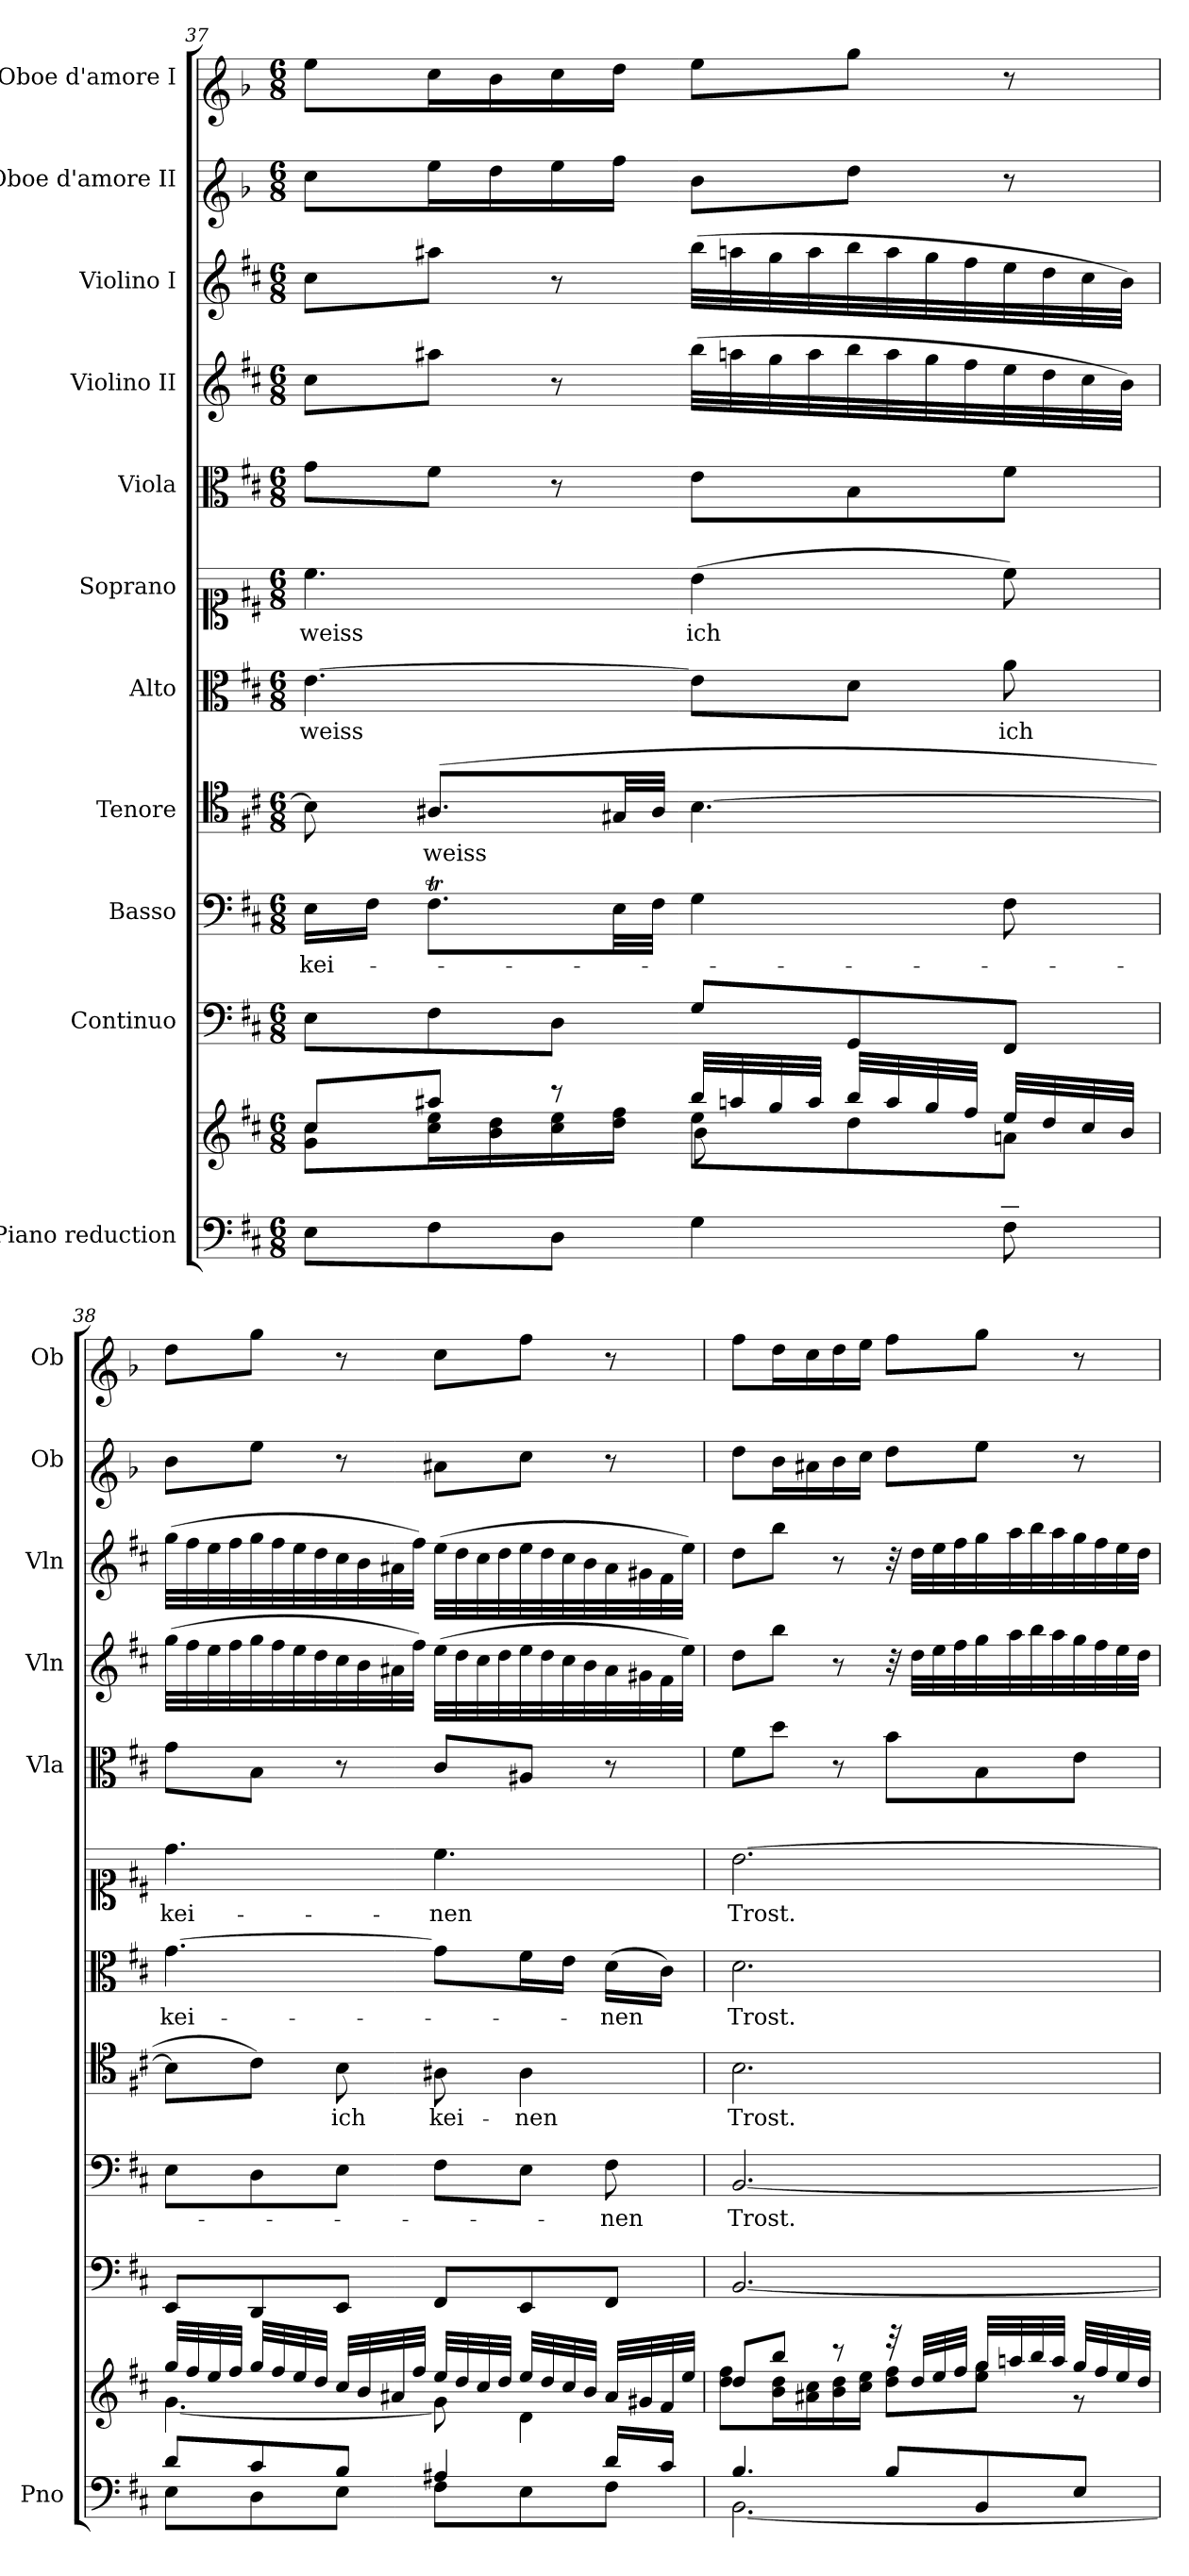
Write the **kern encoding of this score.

**kern	**kern	**kern	**kern	**text	**kern	**text	**kern	**text	**kern	**text	**kern	**kern	**kern	**kern	**kern
*part11	*part11	*part10	*part9	*part9	*part8	*part8	*part7	*part7	*part6	*part6	*part5	*part4	*part3	*part2	*part1
*staff12	*staff11	*staff10	*staff9	*staff9	*staff8	*staff8	*staff7	*staff7	*staff6	*staff6	*staff5	*staff4	*staff3	*staff2	*staff1
*I"Piano reduction	*	*I"Continuo	*I"Basso	*	*I"Tenore	*	*I"Alto	*	*I"Soprano	*	*I"Viola	*I"Violino II	*I"Violino I	*I"Oboe d'amore II	*I"Oboe d'amore I
*I'Pno	*	*	*	*	*	*	*	*	*	*	*I'Vla	*I'Vln	*I'Vln	*I'Ob	*I'Ob
!!LO:PB:g=z
*clefF4	*clefG2	*clefF4	*clefF4	*	*clefC4	*	*clefC3	*	*clefC1	*	*clefC3	*clefG2	*clefG2	*clefG1	*clefG1
*	*	*	*	*	*	*	*	*	*	*	*	*	*	*ITrd2c3	*ITrd2c3
*k[f#c#]	*k[f#c#]	*k[f#c#]	*k[f#c#]	*	*k[f#c#]	*	*k[f#c#]	*	*k[f#c#]	*	*k[f#c#]	*k[f#c#]	*k[f#c#]	*k[f#c#]	*k[f#c#]
*M6/8	*M6/8	*M6/8	*M6/8	*	*M6/8	*	*M6/8	*	*M6/8	*	*M6/8	*M6/8	*M6/8	*M6/8	*M6/8
=37	=37	=37	=37	=37	=37	=37	=37	=37	=37	=37	=37	=37	=37	=37	=37
*^	*^	*	*	*	*	*	*	*	*	*	*	*	*	*	*
*	*	*	*^	*	*	*	*	*	*	*	*	*	*	*	*	*	*
!	!	!	!	!	!	!	!LO:LY:b	!	!	!	!LO:LY:b	!	!LO:LY:b	!	!	!	!	!
4.ryy	8E\L	8cc#/L	8g\ 8cc#\L	4.ryy	8E\L	16E\LL	kei-	8B\]	.	[4.e\	weiss	4.cc#\	weiss	8g\L	8cc#\L	8cc#\L	8cc#\L	8ee\L
.	.	.	.	.	.	16F#\JJ	.	.	.	.	.	.	.	.	.	.	.	.
!	!	!	!	!	!	!	!	!	!LO:LY:b	!	!	!	!	!	!	!	!	!
.	8F#\	8aa#X/J	16cc#\ 16ee\L	.	8F#\	8.F#t\L	.	(8.A#X/L	weiss	.	.	.	.	8f#\J	8aa#X\J	8aa#X\J	16ee\L	16cc#\L
.	.	.	16b\ 16dd\	.	.	.	.	.	.	.	.	.	.	.	.	.	16dd\	16b\
.	8D\J	8r	16cc#\ 16ee\	.	8D\J	.	.	.	.	.	.	.	.	8r	8r	8r	16ee\	16cc#\
.	.	.	16dd\ 16ff#\JJ	.	.	32E\LL	.	32G#X/LL	.	.	.	.	.	.	.	.	16ff#\JJ	16dd\JJ
.	.	.	.	.	.	32F#\JJJ	.	32A#/JJJ	.	.	.	.	.	.	.	.	.	.
!	!	!	!	!	!	!	!	!	!	!	!	!	!LO:LY:b	!	!	!	!	!
8ryy	4G\	32bb/LLL	8ee\L	8b\L	8G/L	4G\	.	[4.B\	.	8e\L]	.	(4b\	ich	8e\L	(32bb\LLL	(32bb\LLL	8b\L	8ee\L
.	.	32aan/	.	.	.	.	.	.	.	.	.	.	.	.	32aan\	32aan\	.	.
.	.	32gg/	.	.	.	.	.	.	.	.	.	.	.	.	32gg\	32gg\	.	.
.	.	32aa/JJJ	.	.	.	.	.	.	.	.	.	.	.	.	32aa\	32aa\	.	.
8B/	.	32bb/LLL	8dd\	4ryy	8GG/	.	.	.	.	8d\J	.	.	.	8B\	32bb\	32bb\	8dd\J	8gg\J
.	.	32aa/	.	.	.	.	.	.	.	.	.	.	.	.	32aa\	32aa\	.	.
.	.	32gg/	.	.	.	.	.	.	.	.	.	.	.	.	32gg\	32gg\	.	.
.	.	32ff#/JJJ	.	.	.	.	.	.	.	.	.	.	.	.	32ff#\	32ff#\	.	.
!	!	!	!	!	!	!	!	!	!	!	!LO:LY:b	!	!	!	!	!	!	!
8c#/J	8F#\	32ee/LLL	8an\J	.	8FF#/J	8F#\	.	.	.	8a\	ich	8cc#\)	.	8f#\J	32ee\	32ee\	8r	8r
.	.	32dd/	.	.	.	.	.	.	.	.	.	.	.	.	32dd\	32dd\	.	.
.	.	32cc#/	.	.	.	.	.	.	.	.	.	.	.	.	32cc#\	32cc#\	.	.
.	.	32b/JJJ	.	.	.	.	.	.	.	.	.	.	.	.	32b\JJJ)	32b\JJJ)	.	.
*	*	*	*v	*v	*	*	*	*	*	*	*	*	*	*	*	*	*	*
=38	=38	=38	=38	=38	=38	=38	=38	=38	=38	=38	=38	=38	=38	=38	=38	=38	=38
!	!	!	!	!	!	!	!	!	!	!LO:LY:b	!	!LO:LY:b	!	!	!	!	!
8d/L	8E\L	32gg/LLL	[4.g\	8EE/L	8E\L	.	8B\L]	.	[4.g\	kei-	4.dd\	kei-	8g\L	(32gg\LLL	(32gg\LLL	8b\L	8dd\L
.	.	32ff#/	.	.	.	.	.	.	.	.	.	.	.	32ff#\	32ff#\	.	.
.	.	32ee/	.	.	.	.	.	.	.	.	.	.	.	32ee\	32ee\	.	.
.	.	32ff#/JJJ	.	.	.	.	.	.	.	.	.	.	.	32ff#\	32ff#\	.	.
8c#/	8D\	32gg/LLL	.	8DD/	8D\	.	8c#\J)	.	.	.	.	.	8B\J	32gg\	32gg\	8ee\J	8gg\J
.	.	32ff#/	.	.	.	.	.	.	.	.	.	.	.	32ff#\	32ff#\	.	.
.	.	32ee/	.	.	.	.	.	.	.	.	.	.	.	32ee\	32ee\	.	.
.	.	32dd/JJJ	.	.	.	.	.	.	.	.	.	.	.	32dd\	32dd\	.	.
!	!	!	!	!	!	!	!	!LO:LY:b	!	!	!	!	!	!	!	!	!
8B/J	8E\J	32cc#/LLL	.	8EE/J	8E\J	.	8B\	ich	.	.	.	.	8r	32cc#\	32cc#\	8r	8r
.	.	32b/	.	.	.	.	.	.	.	.	.	.	.	32b\	32b\	.	.
.	.	32a#X/	.	.	.	.	.	.	.	.	.	.	.	32a#X\	32a#X\	.	.
.	.	32ff#/JJJ	.	.	.	.	.	.	.	.	.	.	.	32ff#\JJJ)	32ff#\JJJ)	.	.
!	!	!	!	!	!	!	!	!LO:LY:b	!	!	!	!LO:LY:b	!	!	!	!	!
4A#X/	8F#\L	32ee/LLL	8g\]	8FF#/L	8F#\L	.	8A#X\	kei-	8g\L]	.	4.cc#\	-nen	8c#/L	(32ee\LLL	(32ee\LLL	8a#X\L	8cc#\L
.	.	32dd/	.	.	.	.	.	.	.	.	.	.	.	32dd\	32dd\	.	.
.	.	32cc#/	.	.	.	.	.	.	.	.	.	.	.	32cc#\	32cc#\	.	.
.	.	32dd/JJJ	.	.	.	.	.	.	.	.	.	.	.	32dd\	32dd\	.	.
!	!	!	!	!	!	!	!	!LO:LY:b	!	!	!	!	!	!	!	!	!
.	8E\	32ee/LLL	4d\	8EE/	8E\J	.	4A#\	-nen	16f#\L	.	.	.	8A#X/J	32ee\	32ee\	8cc#\J	8ff#\J
.	.	32dd/	.	.	.	.	.	.	.	.	.	.	.	32dd\	32dd\	.	.
.	.	32cc#/	.	.	.	.	.	.	16e\JJ	.	.	.	.	32cc#\	32cc#\	.	.
.	.	32b/JJJ	.	.	.	.	.	.	.	.	.	.	.	32b\	32b\	.	.
!	!	!	!	!	!	!LO:LY:b	!	!	!	!LO:LY:b	!	!	!	!	!	!	!
16d/LL	8F#\J	32a#/LLL	.	8FF#/J	8F#\	-nen	.	.	(16d\LL	-nen	.	.	8r	32a#\	32a#\	8r	8r
.	.	32g#X/	.	.	.	.	.	.	.	.	.	.	.	32g#X\	32g#X\	.	.
16c#/JJ	.	32f#/	.	.	.	.	.	.	16c#\JJ)	.	.	.	.	32f#\	32f#\	.	.
.	.	32ee/JJJ	.	.	.	.	.	.	.	.	.	.	.	32ee\JJJ)	32ee\JJJ)	.	.
=39	=39	=39	=39	=39	=39	=39	=39	=39	=39	=39	=39	=39	=39	=39	=39	=39	=39
!	!	!	!	!	!	!LO:LY:b	!	!LO:LY:b	!	!LO:LY:b	!	!LO:LY:b	!	!	!	!	!
4.B/	[2.BB\	8dd/L	8dd\ 8ff#\L	[2.BB/	[2.BB/	Trost.	2.B\	Trost.	2.d\	Trost.	[2.b\	Trost.	8f#\L	8dd\L	8dd\L	8dd\L	8ff#\L
.	.	8bb/J	16b\ 16dd\L	.	.	.	.	.	.	.	.	.	8dd\J	8bb\J	8bb\J	16b\L	16dd\L
.	.	.	16a#X\ 16cc#\	.	.	.	.	.	.	.	.	.	.	.	.	16a#X\	16cc#\
.	.	8r	16b\ 16dd\	.	.	.	.	.	.	.	.	.	8r	8r	8r	16b\	16dd\
.	.	.	16cc#\ 16ee\JJ	.	.	.	.	.	.	.	.	.	.	.	.	16cc#\JJ	16ee\JJ
8B/L	.	32r	8dd\ 8ff#\L	.	.	.	.	.	.	.	.	.	8b\L	32r	32r	8dd\L	8ff#\L
.	.	32dd/LLL	.	.	.	.	.	.	.	.	.	.	.	32dd\LLL	32dd\LLL	.	.
.	.	32ee/	.	.	.	.	.	.	.	.	.	.	.	32ee\	32ee\	.	.
.	.	32ff#/JJJ	.	.	.	.	.	.	.	.	.	.	.	32ff#\	32ff#\	.	.
8BB/	.	32gg/LLL	8ee\ 8gg\J	.	.	.	.	.	.	.	.	.	8B\	32gg\	32gg\	8ee\J	8gg\J
.	.	32aan/	.	.	.	.	.	.	.	.	.	.	.	32aa\	32aa\	.	.
.	.	32bb/	.	.	.	.	.	.	.	.	.	.	.	32bb\	32bb\	.	.
.	.	32aa/JJJ	.	.	.	.	.	.	.	.	.	.	.	32aa\	32aa\	.	.
8E/J	.	32gg/LLL	8r	.	.	.	.	.	.	.	.	.	8e\J	32gg\	32gg\	8r	8r
.	.	32ff#/	.	.	.	.	.	.	.	.	.	.	.	32ff#\	32ff#\	.	.
.	.	32ee/	.	.	.	.	.	.	.	.	.	.	.	32ee\	32ee\	.	.
.	.	32dd/JJJ	.	.	.	.	.	.	.	.	.	.	.	32dd\JJJ	32dd\JJJ	.	.
*v	*v	*	*	*	*	*	*	*	*	*	*	*	*	*	*	*	*
*	*v	*v	*	*	*	*	*	*	*	*	*	*	*	*	*	*
=	=	=	=	=	=	=	=	=	=	=	=	=	=	=	=
*-	*-	*-	*-	*-	*-	*-	*-	*-	*-	*-	*-	*-	*-	*-	*-
